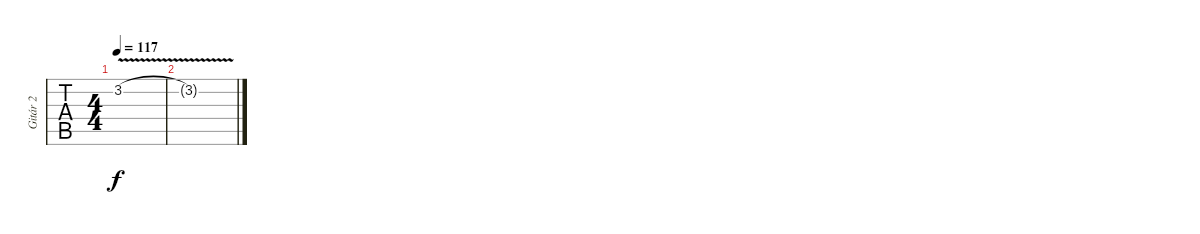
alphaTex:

\track ("Gitár 2" "Gitár 2") {instrument distortionguitar}
\staff {tabs}
\tuning (E4 B3 G3 D3 A2 E2) {hide}
\ts (4 4)
\tempo 117
\clef g2
\ks c
3.2{v}.1{dy f} |
3.2{t}.1
